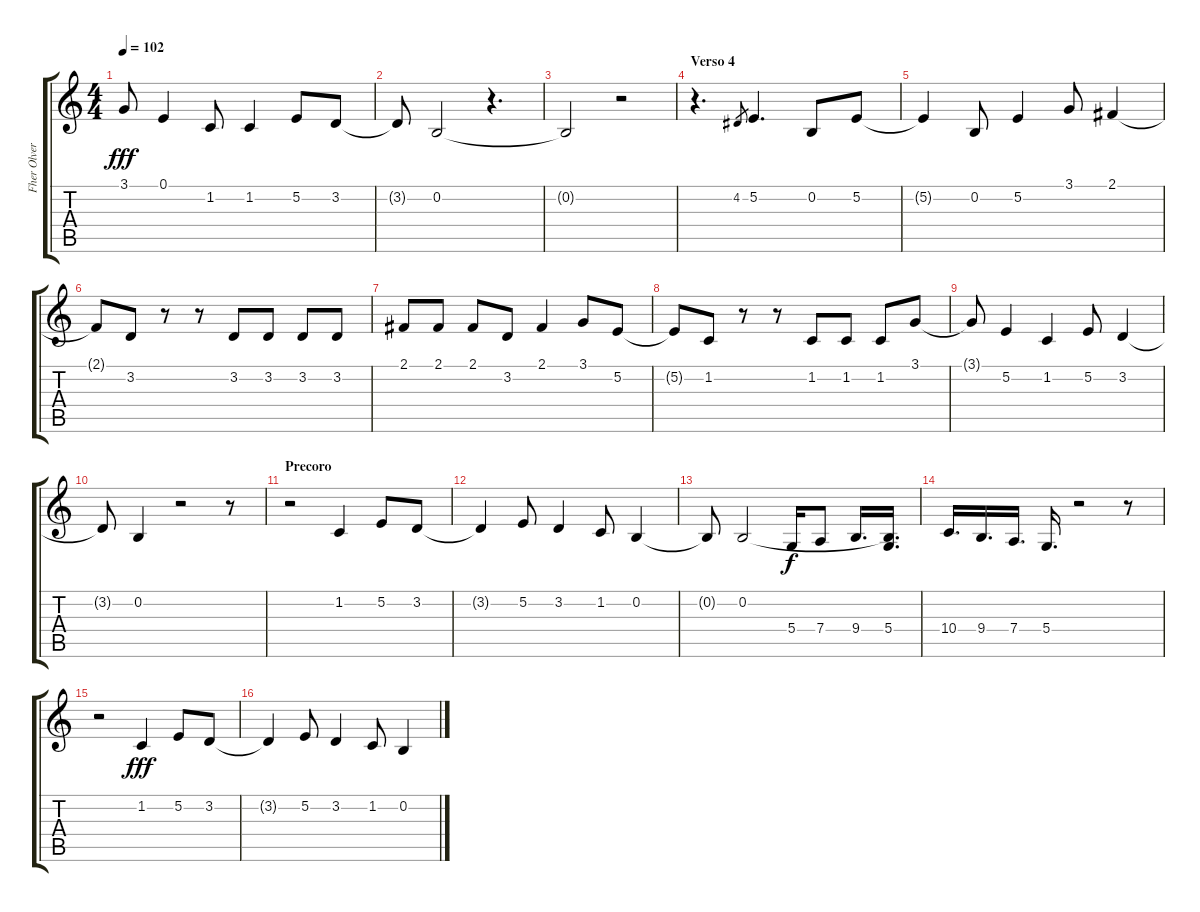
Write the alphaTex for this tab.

\track ("Fher Olvera (Voz)" "Fher Olver") {instrument violin}
\staff {score tabs}
\tuning (E4 B3 G3 D3 A2 E2) {hide}
\ts (4 4)
\tempo 102
\clef g2
\ks c
3.1{t}.8{dy fff} 0.1.4 1.2.8 1.2.4 5.2.8 3.2.8 |
3.2{t}.8 0.2.2 r.4{d} |
0.2{t}.2 r.2 |
\section ("" "Verso 4")
r.4{d} 4.2.8{gr} 5.2.4{d} 0.2.8 5.2.8 |
5.2{t}.4 0.2.8 5.2.4 3.1.8 2.1.4 |
2.1{t}.8 3.2.8 r.8 r.8 3.2.8 3.2.8 3.2.8 3.2.8 |
2.1.8 2.1.8 2.1.8 3.2.8 2.1.4 3.1.8 5.2.8 |
5.2{t}.8 1.2.8 r.8 r.8 1.2.8 1.2.8 1.2.8 3.1.8 |
3.1{t}.8 5.2.4 1.2.4 5.2.8 3.2.4 |
3.2{t}.8 0.2.4 r.2 r.8 |
\section ("" "Precoro")
r.2 1.2.4 5.2.8 3.2.8 |
3.2{t}.4 5.2.8 3.2.4 1.2.8 0.2.4 |
0.2{t}.8 0.2.2 5.4.16{dy f} 7.4.8 9.4.16{d} (0.2{t} 5.4).16{d} |
10.4.16{d} 9.4.16{d} 7.4.16{d} 5.4.16{d} r.2 r.8 |
r.2 1.2.4{dy fff} 5.2.8 3.2.8 |
3.2{t}.4 5.2.8 3.2.4 1.2.8 0.2.4
